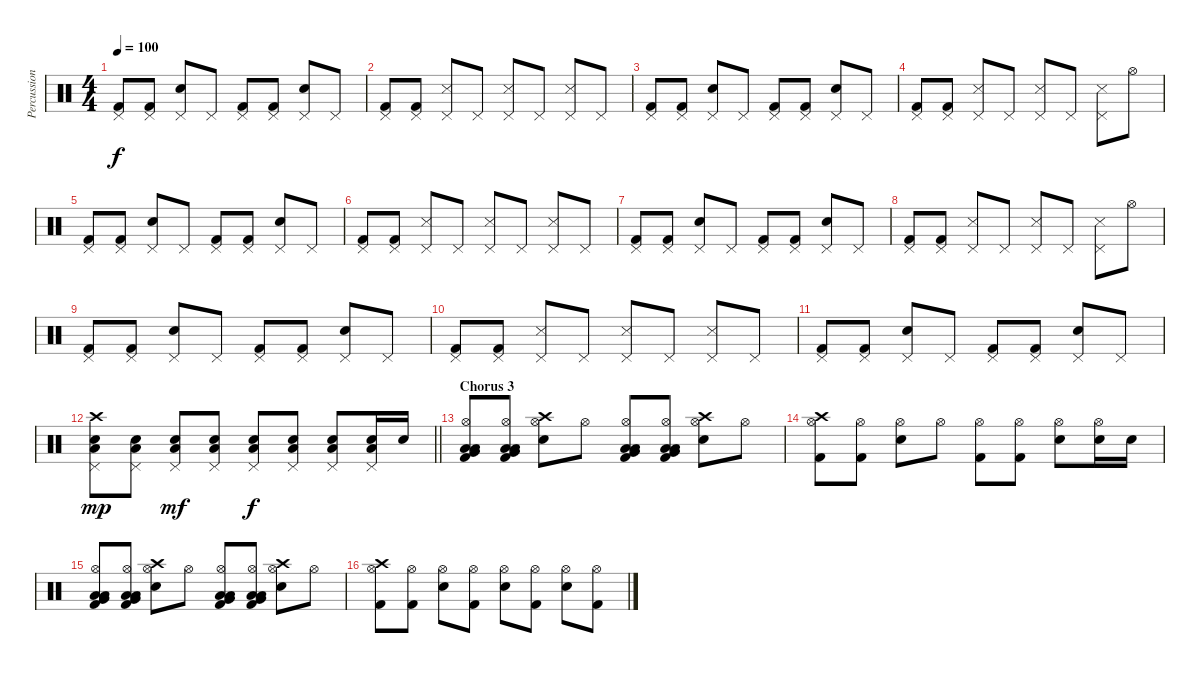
\track ("Percussion" "Percussion") {instrument percussion}
\staff {score}
\articulation defaults
\ts (4 4)
\tempo 100
\clef neutral
\ks c
("Kick (hit) 2" "Pedal Hi-Hat (hit)").8{dy f} ("Kick (hit) 2" "Pedal Hi-Hat (hit)").8 ("Snare (hit) 2" "Pedal Hi-Hat (hit)").8 "Pedal Hi-Hat (hit)".8 ("Kick (hit) 2" "Pedal Hi-Hat (hit)").8 ("Kick (hit) 2" "Pedal Hi-Hat (hit)").8 ("Snare (hit) 2" "Pedal Hi-Hat (hit)").8 "Pedal Hi-Hat (hit)".8 |
("Kick (hit) 2" "Pedal Hi-Hat (hit)").8 ("Kick (hit) 2" "Pedal Hi-Hat (hit)").8 ("Metronome (hit)" "Pedal Hi-Hat (hit)").8 "Pedal Hi-Hat (hit)".8 ("Metronome (hit)" "Pedal Hi-Hat (hit)").8 "Pedal Hi-Hat (hit)".8 ("Metronome (hit)" "Pedal Hi-Hat (hit)").8 "Pedal Hi-Hat (hit)".8 |
("Kick (hit) 2" "Pedal Hi-Hat (hit)").8 ("Kick (hit) 2" "Pedal Hi-Hat (hit)").8 ("Snare (hit) 2" "Pedal Hi-Hat (hit)").8 "Pedal Hi-Hat (hit)".8 ("Kick (hit) 2" "Pedal Hi-Hat (hit)").8 ("Kick (hit) 2" "Pedal Hi-Hat (hit)").8 ("Snare (hit) 2" "Pedal Hi-Hat (hit)").8 "Pedal Hi-Hat (hit)".8 |
("Kick (hit) 2" "Pedal Hi-Hat (hit)").8 ("Kick (hit) 2" "Pedal Hi-Hat (hit)").8 ("Metronome (hit)" "Pedal Hi-Hat (hit)").8 "Pedal Hi-Hat (hit)".8 ("Metronome (hit)" "Pedal Hi-Hat (hit)").8 "Pedal Hi-Hat (hit)".8 ("Metronome (hit)" "Pedal Hi-Hat (hit)").8 "Hi-Hat (open)".8 |
("Kick (hit) 2" "Pedal Hi-Hat (hit)").8 ("Kick (hit) 2" "Pedal Hi-Hat (hit)").8 ("Snare (hit) 2" "Pedal Hi-Hat (hit)").8 "Pedal Hi-Hat (hit)".8 ("Kick (hit) 2" "Pedal Hi-Hat (hit)").8 ("Kick (hit) 2" "Pedal Hi-Hat (hit)").8 ("Snare (hit) 2" "Pedal Hi-Hat (hit)").8 "Pedal Hi-Hat (hit)".8 |
("Kick (hit) 2" "Pedal Hi-Hat (hit)").8 ("Kick (hit) 2" "Pedal Hi-Hat (hit)").8 ("Metronome (hit)" "Pedal Hi-Hat (hit)").8 "Pedal Hi-Hat (hit)".8 ("Metronome (hit)" "Pedal Hi-Hat (hit)").8 "Pedal Hi-Hat (hit)".8 ("Metronome (hit)" "Pedal Hi-Hat (hit)").8 "Pedal Hi-Hat (hit)".8 |
("Kick (hit) 2" "Pedal Hi-Hat (hit)").8 ("Kick (hit) 2" "Pedal Hi-Hat (hit)").8 ("Snare (hit) 2" "Pedal Hi-Hat (hit)").8 "Pedal Hi-Hat (hit)".8 ("Kick (hit) 2" "Pedal Hi-Hat (hit)").8 ("Kick (hit) 2" "Pedal Hi-Hat (hit)").8 ("Snare (hit) 2" "Pedal Hi-Hat (hit)").8 "Pedal Hi-Hat (hit)".8 |
("Kick (hit) 2" "Pedal Hi-Hat (hit)").8 ("Kick (hit) 2" "Pedal Hi-Hat (hit)").8 ("Metronome (hit)" "Pedal Hi-Hat (hit)").8 "Pedal Hi-Hat (hit)".8 ("Metronome (hit)" "Pedal Hi-Hat (hit)").8 "Pedal Hi-Hat (hit)".8 ("Metronome (hit)" "Pedal Hi-Hat (hit)").8 "Hi-Hat (open)".8 |
("Kick (hit) 2" "Pedal Hi-Hat (hit)").8 ("Kick (hit) 2" "Pedal Hi-Hat (hit)").8 ("Snare (hit) 2" "Pedal Hi-Hat (hit)").8 "Pedal Hi-Hat (hit)".8 ("Kick (hit) 2" "Pedal Hi-Hat (hit)").8 ("Kick (hit) 2" "Pedal Hi-Hat (hit)").8 ("Snare (hit) 2" "Pedal Hi-Hat (hit)").8 "Pedal Hi-Hat (hit)".8 |
("Kick (hit) 2" "Pedal Hi-Hat (hit)").8 ("Kick (hit) 2" "Pedal Hi-Hat (hit)").8 ("Metronome (hit)" "Pedal Hi-Hat (hit)").8 "Pedal Hi-Hat (hit)".8 ("Metronome (hit)" "Pedal Hi-Hat (hit)").8 "Pedal Hi-Hat (hit)".8 ("Metronome (hit)" "Pedal Hi-Hat (hit)").8 "Pedal Hi-Hat (hit)".8 |
("Kick (hit) 2" "Pedal Hi-Hat (hit)").8 ("Kick (hit) 2" "Pedal Hi-Hat (hit)").8 ("Snare (hit) 2" "Pedal Hi-Hat (hit)").8 "Pedal Hi-Hat (hit)".8 ("Kick (hit) 2" "Pedal Hi-Hat (hit)").8 ("Kick (hit) 2" "Pedal Hi-Hat (hit)").8 ("Snare (hit) 2" "Pedal Hi-Hat (hit)").8 "Pedal Hi-Hat (hit)".8 |
\barLineRight lightlight
("Snare (hit) 2" "Low Tom (hit)" "Crash high (hit)" "Pedal Hi-Hat (hit)").8{dy mp} ("Snare (hit) 2" "Low Tom (hit)" "Pedal Hi-Hat (hit)").8 ("Snare (hit) 2" "Low Tom (hit)" "Pedal Hi-Hat (hit)").8{dy mf} ("Snare (hit) 2" "Low Tom (hit)" "Pedal Hi-Hat (hit)").8 ("Snare (hit) 2" "Low Tom (hit)" "Pedal Hi-Hat (hit)").8{dy f} ("Snare (hit) 2" "Low Tom (hit)" "Pedal Hi-Hat (hit)").8 ("Snare (hit) 2" "Low Tom (hit)" "Pedal Hi-Hat (hit)").8 ("Snare (hit) 2" "Low Tom (hit)" "Pedal Hi-Hat (hit)").16 "Snare (hit) 2".16 |
\section ("" "Chorus 3")
("Kick (hit) 2" "Hi-Hat (open)" "Low Tom (hit)" "Very Low Tom (hit)" "Low Floor Tom (hit)").8 ("Kick (hit) 2" "Hi-Hat (open)" "Low Tom (hit)" "Very Low Tom (hit)" "Low Floor Tom (hit)").8 ("Snare (hit) 2" "Hi-Hat (open)" "Crash high (hit)").8 "Hi-Hat (open)".8 ("Kick (hit) 2" "Hi-Hat (open)" "Low Tom (hit)" "Very Low Tom (hit)" "Low Floor Tom (hit)").8 ("Kick (hit) 2" "Hi-Hat (open)" "Low Tom (hit)" "Very Low Tom (hit)" "Low Floor Tom (hit)").8 ("Snare (hit) 2" "Hi-Hat (open)" "Crash high (hit)").8 "Hi-Hat (open)".8 |
("Kick (hit) 2" "Hi-Hat (open)" "Crash high (hit)").8 ("Kick (hit) 2" "Hi-Hat (open)").8 ("Snare (hit) 2" "Hi-Hat (open)").8 "Hi-Hat (open)".8 ("Kick (hit) 2" "Hi-Hat (open)").8 ("Kick (hit) 2" "Hi-Hat (open)").8 ("Snare (hit) 2" "Hi-Hat (open)").8 ("Snare (hit) 2" "Hi-Hat (open)").16 "Snare (hit) 2".16 |
("Kick (hit) 2" "Hi-Hat (open)" "Low Tom (hit)" "Very Low Tom (hit)" "Low Floor Tom (hit)").8 ("Kick (hit) 2" "Hi-Hat (open)" "Low Tom (hit)" "Very Low Tom (hit)" "Low Floor Tom (hit)").8 ("Snare (hit) 2" "Hi-Hat (open)" "Crash high (hit)").8 "Hi-Hat (open)".8 ("Kick (hit) 2" "Hi-Hat (open)" "Low Tom (hit)" "Very Low Tom (hit)" "Low Floor Tom (hit)").8 ("Kick (hit) 2" "Hi-Hat (open)" "Low Tom (hit)" "Very Low Tom (hit)" "Low Floor Tom (hit)").8 ("Snare (hit) 2" "Hi-Hat (open)" "Crash high (hit)").8 "Hi-Hat (open)".8 |
("Kick (hit) 2" "Hi-Hat (open)" "Crash high (hit)").8 ("Kick (hit) 2" "Hi-Hat (open)").8 ("Snare (hit) 2" "Hi-Hat (open)").8 ("Kick (hit) 2" "Hi-Hat (open)").8 ("Snare (hit) 2" "Hi-Hat (open)").8 ("Kick (hit) 2" "Hi-Hat (open)").8 ("Snare (hit) 2" "Hi-Hat (open)").8 ("Kick (hit) 2" "Hi-Hat (open)").8
